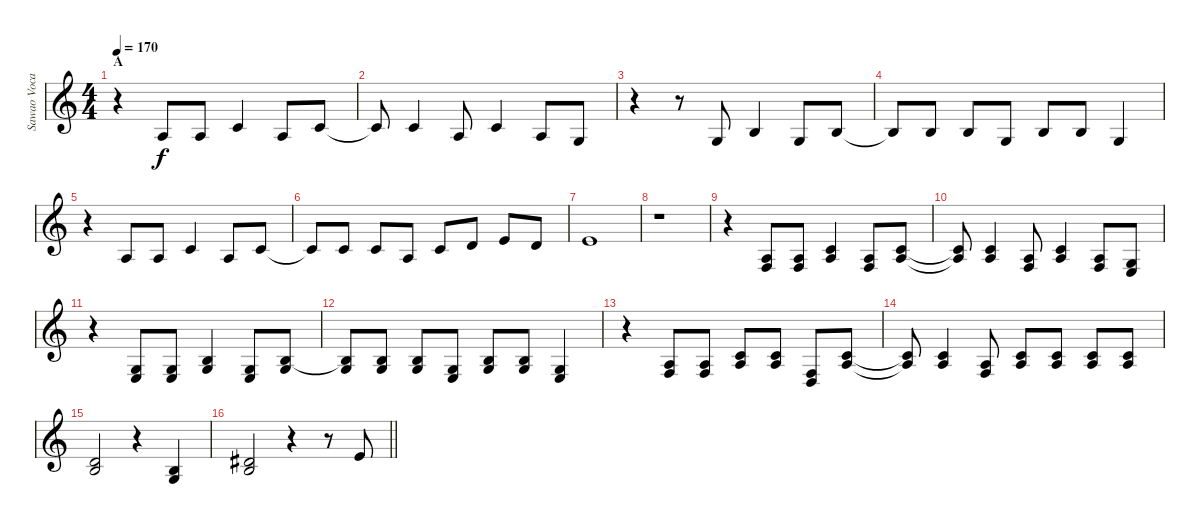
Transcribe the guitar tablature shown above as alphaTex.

\track ("Sawao Vocal" "Sawao Voca") {instrument synthbrass1}
\staff {score}
\tuning (E4 B3 G3 D3 A2 E2) {hide}
\ts (4 4)
\section ("" "A")
\tempo 170
\clef g2
\ks c
r.4{dy f} 2.3.8 2.3.8 1.2.4 2.3.8 1.2.8 |
1.2{t}.8 1.2.4 2.3.8 1.2.4 2.3.8 0.3.8 |
r.4 r.8 0.3.8 0.2.4 0.3.8 0.2.8 |
0.2{t}.8 0.2.8 0.2.8 0.3.8 0.2.8 0.2.8 0.3.4 |
r.4 2.3.8 2.3.8 1.2.4 2.3.8 1.2.8 |
1.2{t}.8 1.2.8 1.2.8 2.3.8 5.3.8 3.2.8 0.1.8 3.2.8 |
0.1.1 |
r.1 |
r.4 (2.3 3.4).8 (2.3 3.4).8 (1.2 2.3).4 (2.3 3.4).8 (1.2 2.3).8 |
(1.2{t} 2.3{t}).8 (1.2 2.3).4 (2.3 3.4).8 (1.2 2.3).4 (2.3 3.4).8 (0.3 2.4).8 |
r.4 (0.3 2.4).8 (0.3 2.4).8 (0.2 0.3).4 (0.3 2.4).8 (0.2 0.3).8 |
(0.2{t} 0.3).8 (0.2 0.3).8 (0.2 0.3).8 (0.3 2.4).8 (0.2 0.3).8 (0.2 0.3).8 (0.3 2.4).4 |
r.4 (2.3 3.4).8 (2.3 3.4).8 (1.2 2.3).8 (1.2 2.3).8 (0.4 8.5).8 (1.2 2.3).8 |
(1.2{t} 2.3{t}).8 (1.2 2.3).4 (2.3 3.4).8 (1.2 2.3).8 (1.2 2.3).8 (1.2 2.3).8 (1.2 2.3).8 |
(0.2 7.3).2 r.4 (0.2 0.3).4 |
\barLineRight lightlight
(4.2 4.3).2 r.4 r.8 0.1.8
